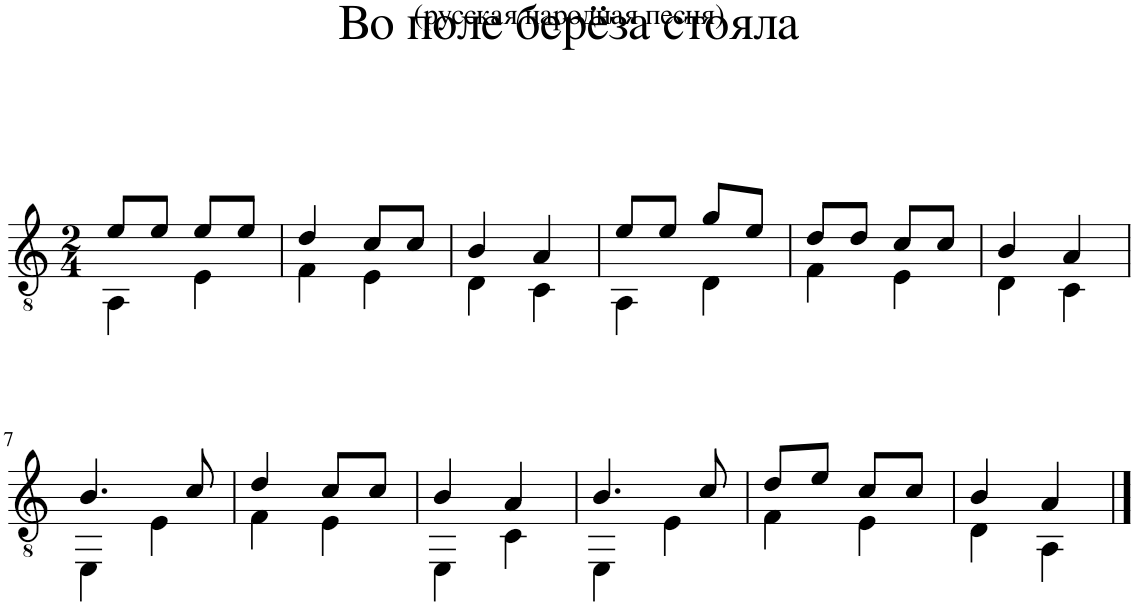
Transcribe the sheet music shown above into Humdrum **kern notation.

**kern
*part1
*staff1
*I"Guitar
*clefGv2
*k[]
*M2/4
=1
*^
8e/L	4AA\
8e/J	.
8e/L	4E\
8e/J	.
=2	=2
4d/	4F\
8c/L	4E\
8c/J	.
=3	=3
4B/	4D\
4A/	4C\
=4	=4
8e/L	4AA\
8e/J	.
8g/L	4D\
8e/J	.
=5	=5
8d/L	4F\
8d/J	.
8c/L	4E\
8c/J	.
=6	=6
4B/	4D\
4A/	4C\
!!LO:LB:g=z	!!
=7	=7
4.B/	4EE\
.	4E\
8c/	.
=8	=8
4d/	4F\
8c/L	4E\
8c/J	.
=9	=9
4B/	4EE\
4A/	4C\
=10	=10
4.B/	4EE\
.	4E\
8c/	.
=11	=11
8d/L	4F\
8e/J	.
8c/L	4E\
8c/J	.
=12	=12
4B/	4D\
4A/	4AA\
*v	*v
==
*-
